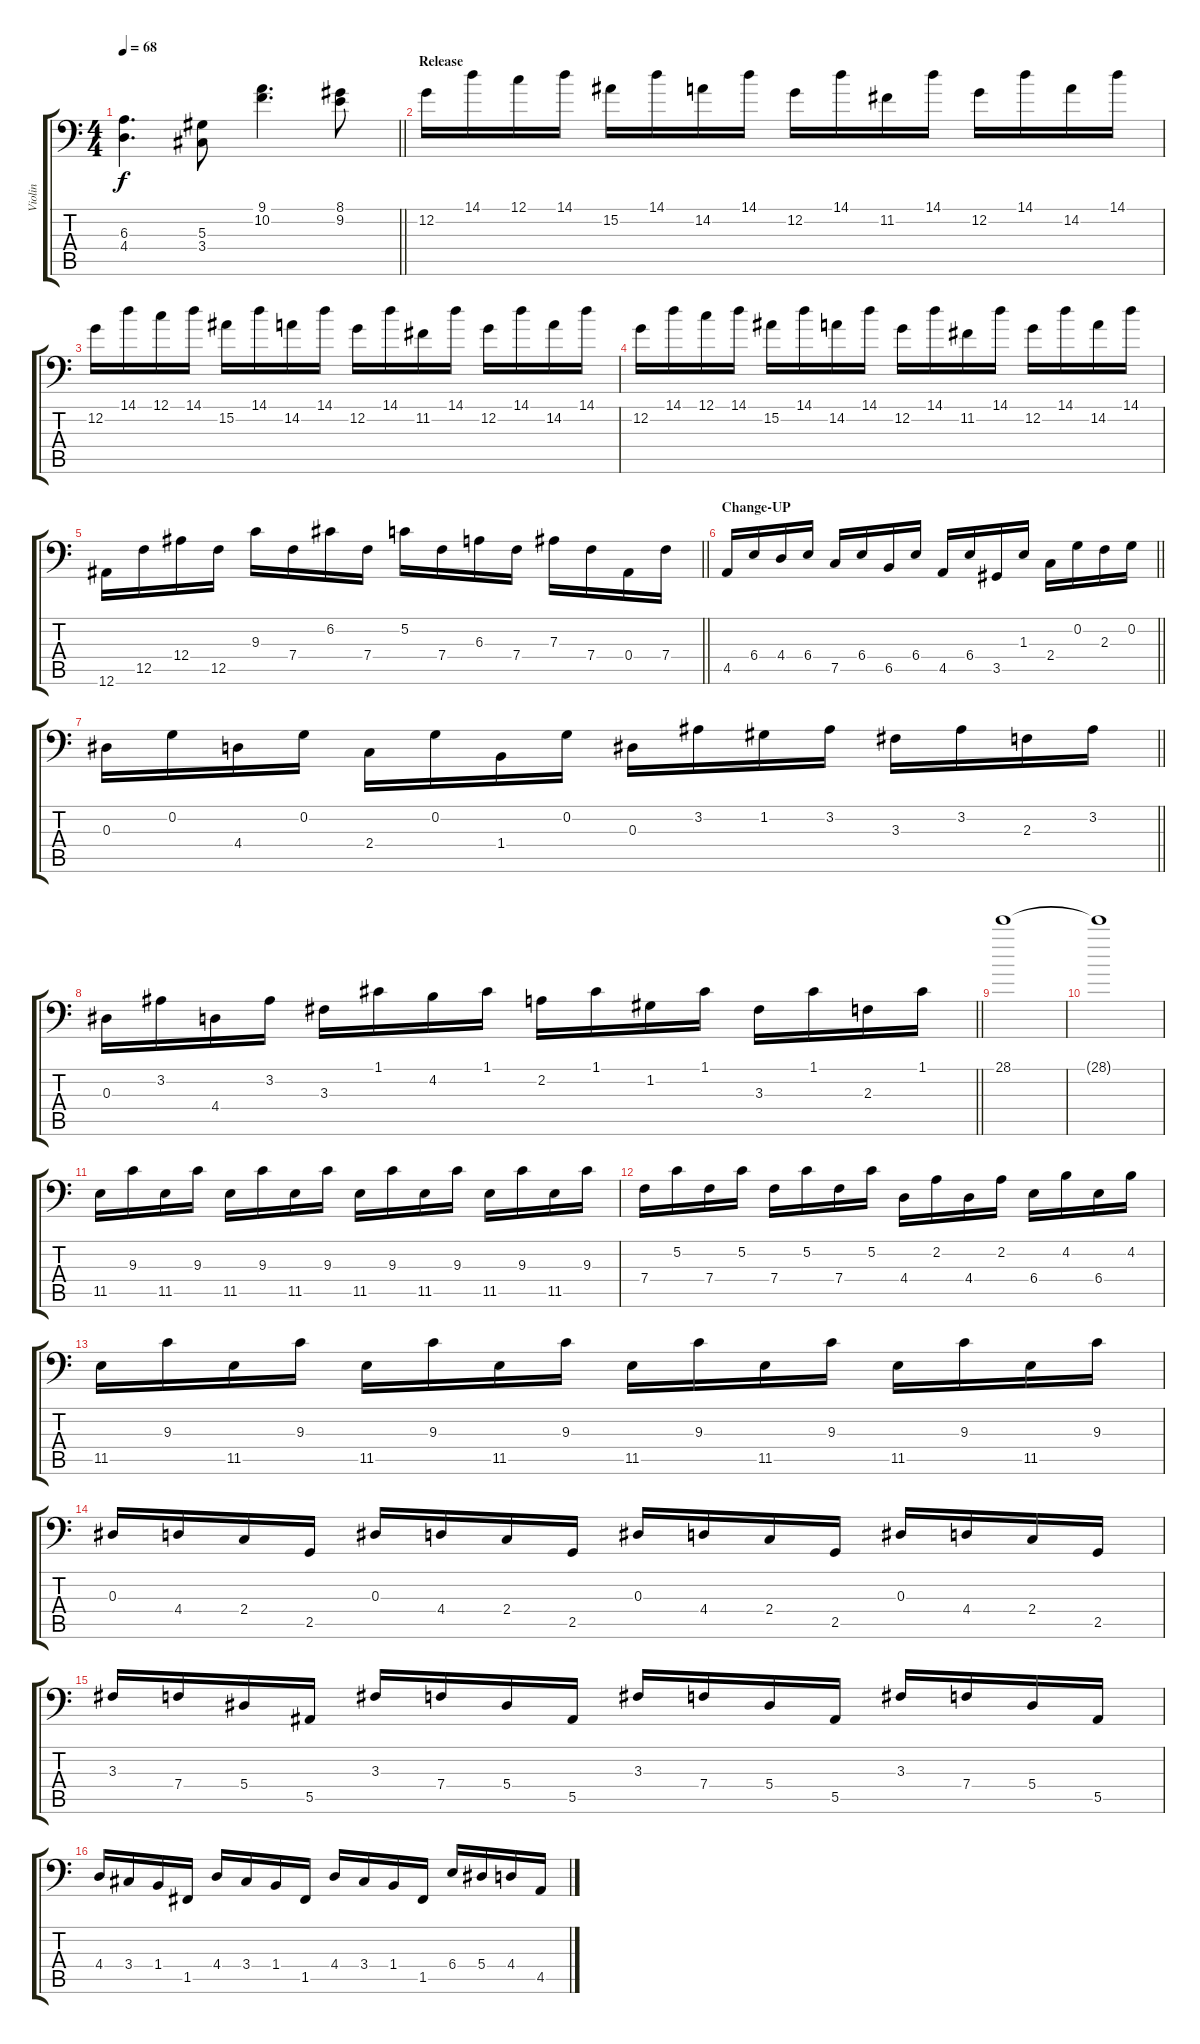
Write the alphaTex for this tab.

\track ("Violin" "Violin") {instrument violin}
\staff {score tabs}
\tuning (C4 G3 Eb3 Bb2 F2 Bb1) {hide}
\ts (4 4)
\tempo 68
\clef f4
\barLineRight lightlight
\ks c
(6.3 4.4).4{d dy f} (5.3 3.4).8 (9.1 10.2).4{d} (8.1 9.2).8 |
\section ("" "Release")
12.2.16 14.1.16 12.1.16 14.1.16 15.2.16 14.1.16 14.2.16 14.1.16 12.2.16 14.1.16 11.2.16 14.1.16 12.2.16 14.1.16 14.2.16 14.1.16 |
12.2.16 14.1.16 12.1.16 14.1.16 15.2.16 14.1.16 14.2.16 14.1.16 12.2.16 14.1.16 11.2.16 14.1.16 12.2.16 14.1.16 14.2.16 14.1.16 |
12.2.16 14.1.16 12.1.16 14.1.16 15.2.16 14.1.16 14.2.16 14.1.16 12.2.16 14.1.16 11.2.16 14.1.16 12.2.16 14.1.16 14.2.16 14.1.16 |
\barLineRight lightlight
12.6.16 12.5.16 12.4.16 12.5.16 9.3.16 7.4.16 6.2.16 7.4.16 5.2.16 7.4.16 6.3.16 7.4.16 7.3.16 7.4.16 0.4.16 7.4.16 |
\section ("" "Change-UP")
\barLineRight lightlight
4.5.16 6.4.16 4.4.16 6.4.16 7.5.16 6.4.16 6.5.16 6.4.16 4.5.16 6.4.16 3.5.16 1.3.16 2.4.16 0.2.16 2.3.16 0.2.16 |
\section ("" "")
\barLineRight lightlight
0.3.16 0.2.16 4.4.16 0.2.16 2.4.16 0.2.16 1.4.16 0.2.16 0.3.16 3.2.16 1.2.16 3.2.16 3.3.16 3.2.16 2.3.16 3.2.16 |
\section ("" "")
\barLineRight lightlight
0.3.16 3.2.16 4.4.16 3.2.16 3.3.16 1.1.16 4.2.16 1.1.16 2.2.16 1.1.16 1.2.16 1.1.16 3.3.16 1.1.16 2.3.16 1.1.16 |
28.1.1 |
28.1{t}.1 |
11.5.16 9.3.16 11.5.16 9.3.16 11.5.16 9.3.16 11.5.16 9.3.16 11.5.16 9.3.16 11.5.16 9.3.16 11.5.16 9.3.16 11.5.16 9.3.16 |
7.4.16 5.2.16 7.4.16 5.2.16 7.4.16 5.2.16 7.4.16 5.2.16 4.4.16 2.2.16 4.4.16 2.2.16 6.4.16 4.2.16 6.4.16 4.2.16 |
11.5.16 9.3.16 11.5.16 9.3.16 11.5.16 9.3.16 11.5.16 9.3.16 11.5.16 9.3.16 11.5.16 9.3.16 11.5.16 9.3.16 11.5.16 9.3.16 |
0.3.16 4.4.16 2.4.16 2.5.16 0.3.16 4.4.16 2.4.16 2.5.16 0.3.16 4.4.16 2.4.16 2.5.16 0.3.16 4.4.16 2.4.16 2.5.16 |
3.3.16 7.4.16 5.4.16 5.5.16 3.3.16 7.4.16 5.4.16 5.5.16 3.3.16 7.4.16 5.4.16 5.5.16 3.3.16 7.4.16 5.4.16 5.5.16 |
4.4.16 3.4.16 1.4.16 1.5.16 4.4.16 3.4.16 1.4.16 1.5.16 4.4.16 3.4.16 1.4.16 1.5.16 6.4.16 5.4.16 4.4.16 4.5.16
